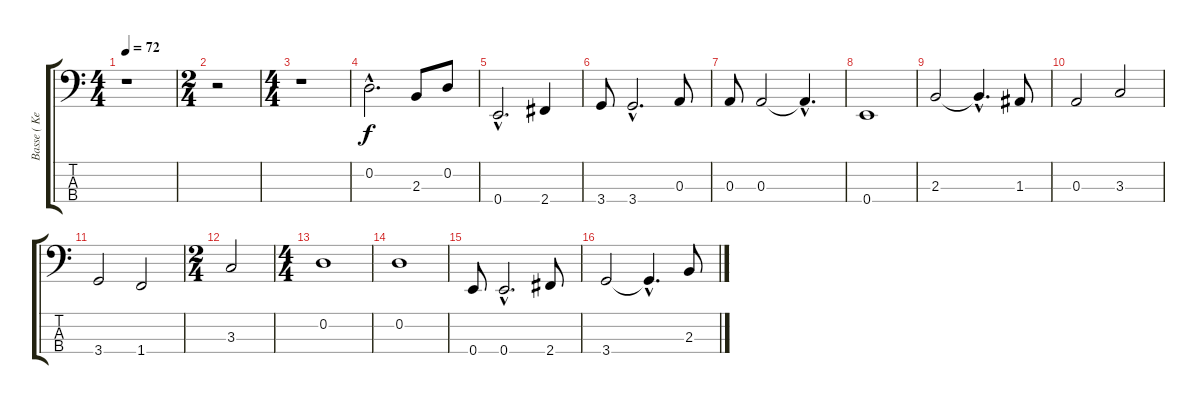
\track ("Basse ( Keith Duffy )" "Basse ( Ke") {instrument acousticbass}
\staff {score tabs}
\tuning (G2 D2 A1 E1) {hide}
\ts (4 4)
\tempo 72
\clef f4
\ks c
r.1{dy f} |
\ts (2 4)
r.2 |
\ts (4 4)
r.1 |
0.2{hac}.2{d} 2.3.8 0.2.8 |
0.4{hac}.2{d} 2.4.4 |
3.4.8 3.4{hac}.2{d} 0.3.8 |
0.3.8 0.3.2 0.3{hac t}.4{d} |
0.4.1 |
2.3.2 2.3{hac t}.4{d} 1.3.8 |
0.3.2 3.3.2 |
3.4.2 1.4.2 |
\ts (2 4)
3.3.2 |
\ts (4 4)
0.2.1 |
0.2.1 |
0.4.8 0.4{hac}.2{d} 2.4.8 |
3.4.2 3.4{hac t}.4{d} 2.3.8
